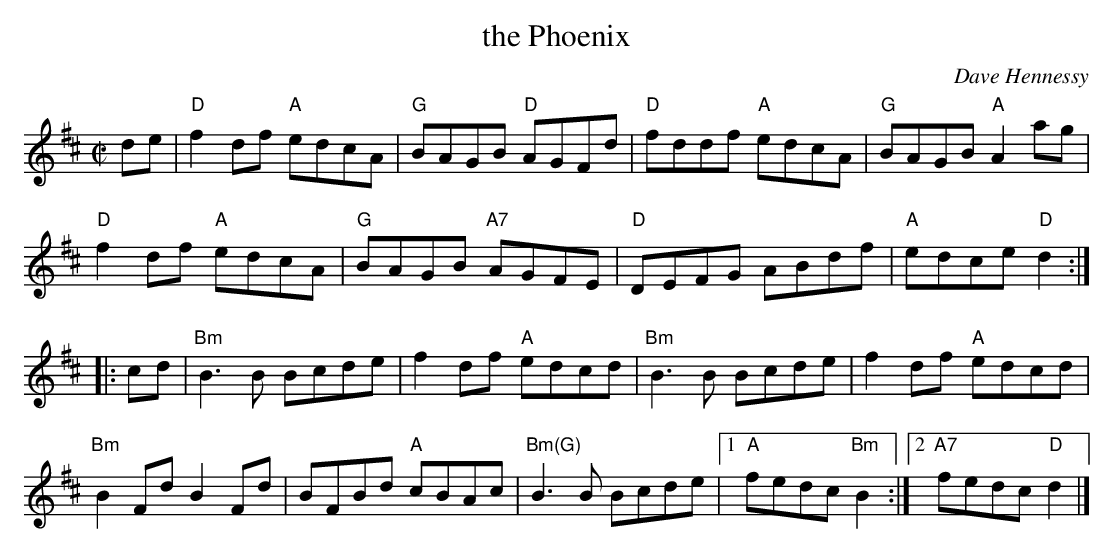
X:1
T: the Phoenix
C: Dave Hennessy
M: C|
L: 1/8
K: D
de |\
"D"f2df "A"edcA | "G"BAGB  "D"AGFd | "D"fddf "A"edcA | "G"BAGB "A"A2ag |
"D"f2df "A"edcA | "G"BAGB "A7"AGFE | "D"DEFG    ABdf | "A"edce "D"d2  :|
|: cd |\
"Bm"B3B  Bcde | f2df "A"edcd | "Bm"B3B Bcde | f2df "A"edcd |
"Bm"B2Fd B2Fd | BFBd "A"cBAc | "Bm(G)"B3B Bcde |[1 "A"fedc "Bm"B2 :|2 "A7"fedc "D"d2 |]
